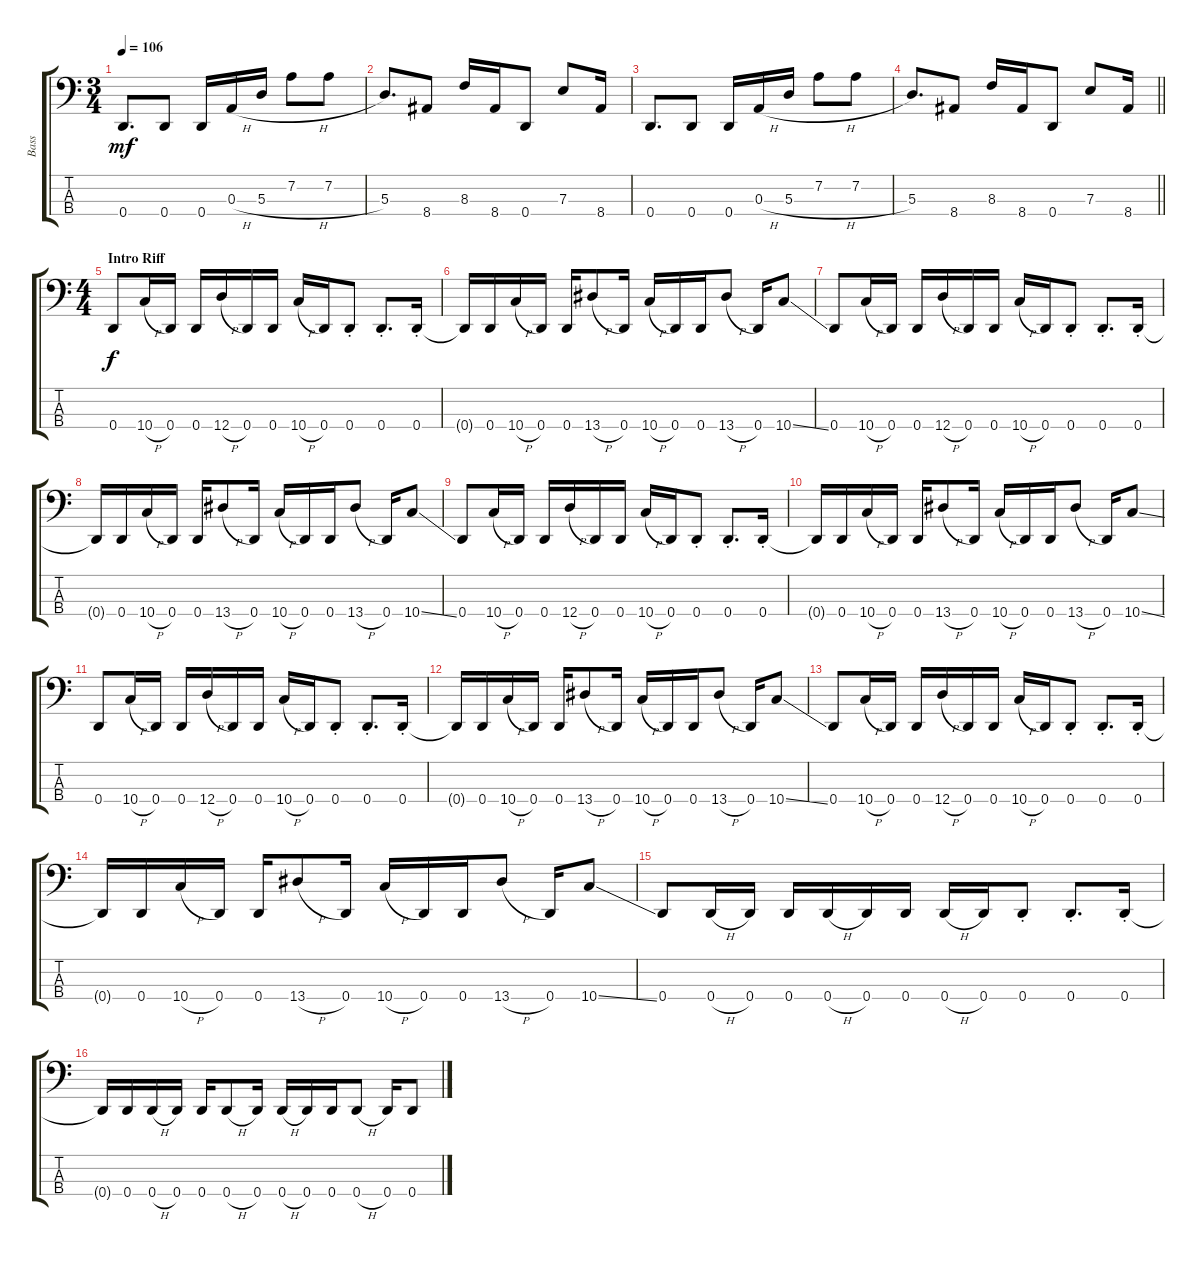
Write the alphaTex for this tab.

\track ("Bass" "Bass") {instrument electricbasspick}
\staff {score tabs}
\tuning (G2 D2 A1 D1) {hide}
\ts (3 4)
\tempo 106
\clef f4
\ks c
0.4.8{d dy mf} 0.4.8 0.4.16 0.3{h}.16 5.3{h}.16 7.2.8 7.2.8 |
5.3.8{d} 8.4.8 8.3.16 8.4.16 0.4.8 7.3.8 8.4.16 |
0.4.8{d} 0.4.8 0.4.16 0.3{h}.16 5.3{h}.16 7.2.8 7.2.8 |
\barLineRight lightlight
5.3.8{d} 8.4.8 8.3.16 8.4.16 0.4.8 7.3.8 8.4.16 |
\ts (4 4)
\section ("" "Intro Riff")
0.4.8{dy f} 10.4{h}.16 0.4.16 0.4.16 12.4{h}.16 0.4.16 0.4.16 10.4{h}.16 0.4.16 0.4{st}.8 0.4{st}.8{d} 0.4{st}.16 |
0.4{t}.16 0.4.16 10.4{h}.16 0.4.16 0.4.16 13.4{h}.8 0.4.16 10.4{h}.16 0.4.16 0.4.16 13.4{h}.8 0.4.16 10.4{ss}.8 |
0.4.8 10.4{h}.16 0.4.16 0.4.16 12.4{h}.16 0.4.16 0.4.16 10.4{h}.16 0.4.16 0.4{st}.8 0.4{st}.8{d} 0.4{st}.16 |
0.4{t}.16 0.4.16 10.4{h}.16 0.4.16 0.4.16 13.4{h}.8 0.4.16 10.4{h}.16 0.4.16 0.4.16 13.4{h}.8 0.4.16 10.4{ss}.8 |
0.4.8 10.4{h}.16 0.4.16 0.4.16 12.4{h}.16 0.4.16 0.4.16 10.4{h}.16 0.4.16 0.4{st}.8 0.4{st}.8{d} 0.4{st}.16 |
0.4{t}.16 0.4.16 10.4{h}.16 0.4.16 0.4.16 13.4{h}.8 0.4.16 10.4{h}.16 0.4.16 0.4.16 13.4{h}.8 0.4.16 10.4{ss}.8 |
0.4.8 10.4{h}.16 0.4.16 0.4.16 12.4{h}.16 0.4.16 0.4.16 10.4{h}.16 0.4.16 0.4{st}.8 0.4{st}.8{d} 0.4{st}.16 |
0.4{t}.16 0.4.16 10.4{h}.16 0.4.16 0.4.16 13.4{h}.8 0.4.16 10.4{h}.16 0.4.16 0.4.16 13.4{h}.8 0.4.16 10.4{ss}.8 |
0.4.8 10.4{h}.16 0.4.16 0.4.16 12.4{h}.16 0.4.16 0.4.16 10.4{h}.16 0.4.16 0.4{st}.8 0.4{st}.8{d} 0.4{st}.16 |
0.4{t}.16 0.4.16 10.4{h}.16 0.4.16 0.4.16 13.4{h}.8 0.4.16 10.4{h}.16 0.4.16 0.4.16 13.4{h}.8 0.4.16 10.4{ss}.8 |
0.4.8 0.4{h}.16 0.4.16 0.4.16 0.4{h}.16 0.4.16 0.4.16 0.4{h}.16 0.4.16 0.4{st}.8 0.4{st}.8{d} 0.4{st}.16 |
0.4{t}.16 0.4.16 0.4{h}.16 0.4.16 0.4.16 0.4{h}.8 0.4.16 0.4{h}.16 0.4.16 0.4.16 0.4{h}.8 0.4.16 0.4{ss}.8
